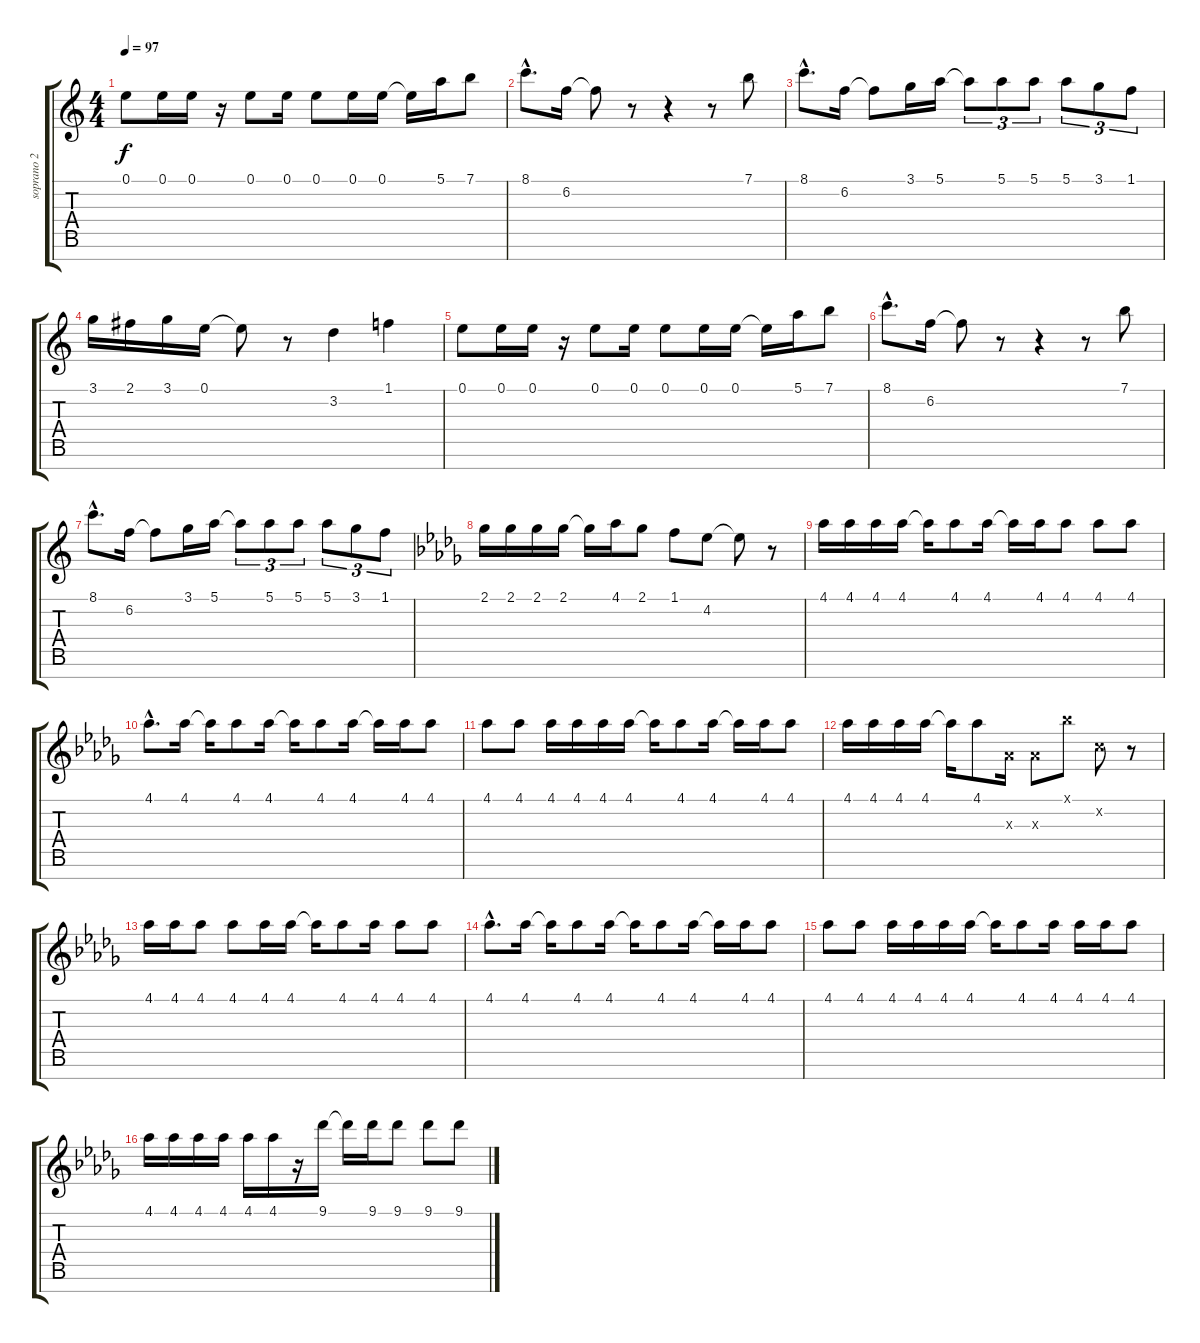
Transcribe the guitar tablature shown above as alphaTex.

\track ("soprano 2" "soprano 2") {instrument acousticguitarnylon}
\staff {score tabs}
\tuning (E4 B3 G3 D3 A2 E2 B1) {hide}
\ts (4 4)
\tempo 97
\clef g2
\ks c
0.1.8{dy f} 0.1.16 0.1.16 r.16 0.1.8 0.1.16 0.1.8 0.1.16 0.1.16 0.1{t}.16 5.1.16 7.1.8 |
8.1{hac}.8{d} 6.2.16 6.2{t}.8 r.8 r.4 r.8 7.1.8 |
8.1{hac}.8{d} 6.2.16 6.2{t}.8 3.1.16 5.1.16 5.1{t}.8{tu (3 2)} 5.1.8{tu (3 2)} 5.1.8{tu (3 2)} 5.1.8{tu (3 2)} 3.1.8{tu (3 2)} 1.1.8{tu (3 2)} |
3.1.16 2.1.16 3.1.16 0.1.16 0.1{t}.8 r.8 3.2.4 1.1.4 |
0.1.8 0.1.16 0.1.16 r.16 0.1.8 0.1.16 0.1.8 0.1.16 0.1.16 0.1{t}.16 5.1.16 7.1.8 |
8.1{hac}.8{d} 6.2.16 6.2{t}.8 r.8 r.4 r.8 7.1.8 |
8.1{hac}.8{d} 6.2.16 6.2{t}.8 3.1.16 5.1.16 5.1{t}.8{tu (3 2)} 5.1.8{tu (3 2)} 5.1.8{tu (3 2)} 5.1.8{tu (3 2)} 3.1.8{tu (3 2)} 1.1.8{tu (3 2)} |
\ks db
2.1.16 2.1.16 2.1.16 2.1.16 2.1{t}.16 4.1.16 2.1.8 1.1.8 4.2.8 4.2{t}.8 r.8 |
4.1.16 4.1.16 4.1.16 4.1.16 4.1{t}.16 4.1.8 4.1.16 4.1{t}.16 4.1.16 4.1.8 4.1.8 4.1.8 |
4.1{hac}.8{d} 4.1.16 4.1{t}.16 4.1.8 4.1.16 4.1{t}.16 4.1.8 4.1.16 4.1{t}.16 4.1.16 4.1.8 |
4.1.8 4.1.8 4.1.16 4.1.16 4.1.16 4.1.16 4.1{t}.16 4.1.8 4.1.16 4.1{t}.16 4.1.16 4.1.8 |
4.1.16 4.1.16 4.1.16 4.1.16 4.1{t}.16 4.1.8 1.3{x}.16 1.3{x}.8 6.1{x}.8 1.2{x}.8 r.8 |
4.1.16 4.1.16 4.1.8 4.1.8 4.1.16 4.1.16 4.1{t}.16 4.1.8 4.1.16 4.1.8 4.1.8 |
4.1{hac}.8{d} 4.1.16 4.1{t}.16 4.1.8 4.1.16 4.1{t}.16 4.1.8 4.1.16 4.1{t}.16 4.1.16 4.1.8 |
4.1.8 4.1.8 4.1.16 4.1.16 4.1.16 4.1.16 4.1{t}.16 4.1.8 4.1.16 4.1.16 4.1.16 4.1.8 |
4.1.16 4.1.16 4.1.16 4.1.16 4.1.16 4.1.16 r.16 9.1.16 9.1{t}.16 9.1.16 9.1.8 9.1.8 9.1.8
